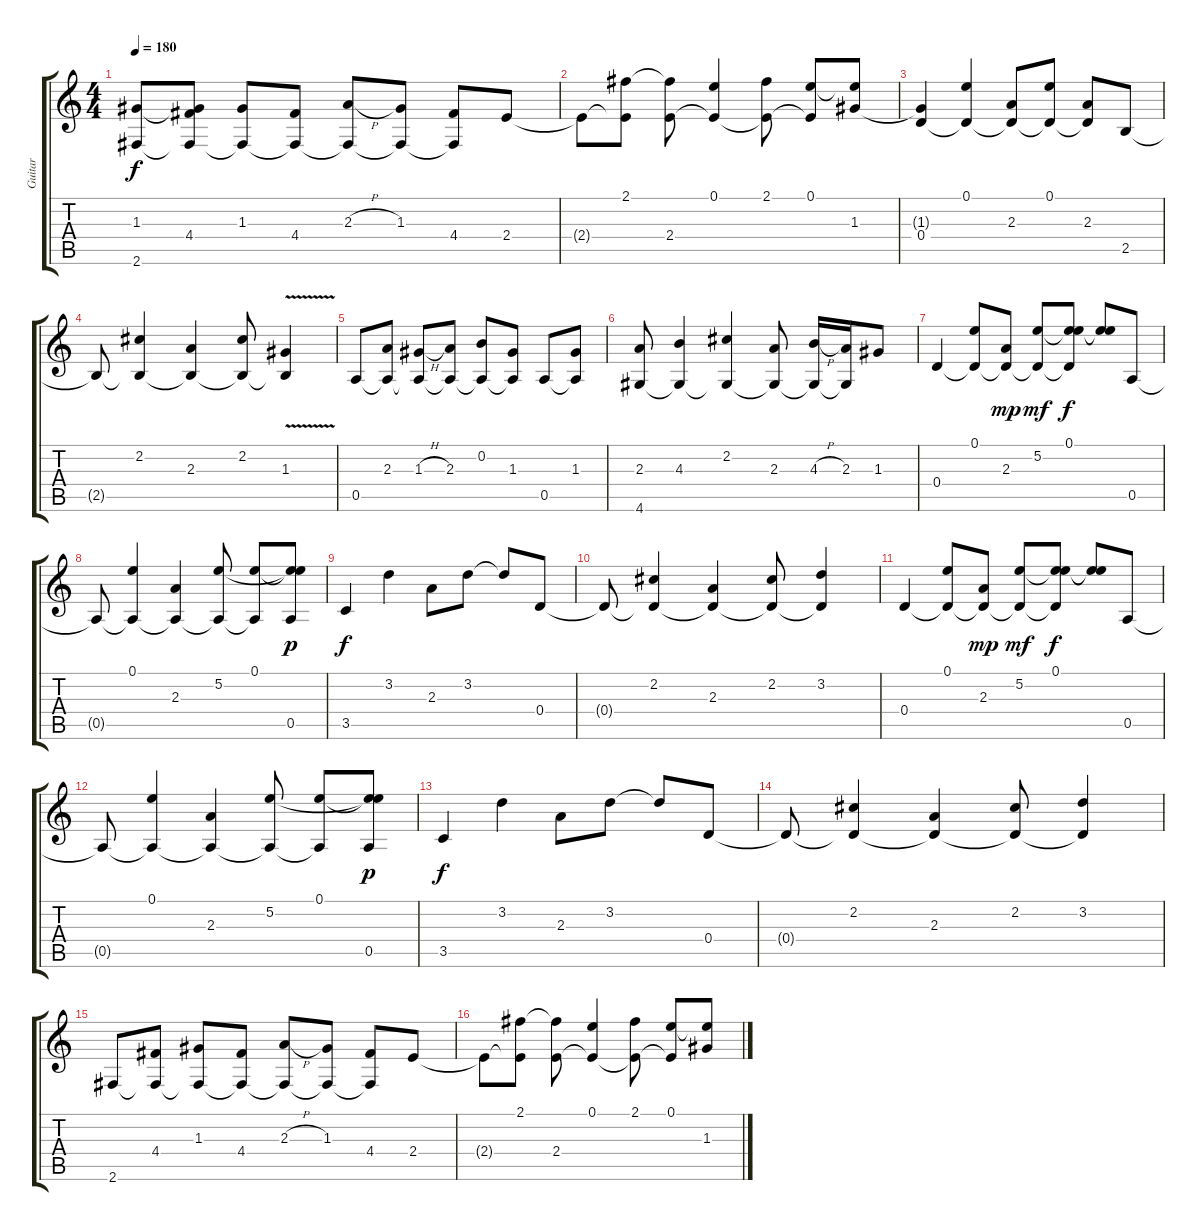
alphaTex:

\track ("Guitar" "Guitar") {instrument acousticguitarsteel}
\staff {score tabs}
\tuning (E4 B3 G3 D3 A2 E2) {hide}
\ts (4 4)
\tempo 180
\clef g2
\ks c
(1.3{t} 2.6).8{dy f} (1.3{t} 4.4 2.6{t}).8 (1.3 2.6{t}).8 (4.4 2.6{t}).8 (2.3{h} 2.6{t}).8 (1.3 2.6{t}).8 (4.4 2.6{t}).8 2.4.8 |
2.4{t}.8 (2.1 2.4{t}).8 (2.1{t} 2.4).8 (0.1 2.4{t}).4 (2.1 2.4{t}).8 (0.1 2.4{t}).8 (0.1{t} 1.3).8 |
(1.3{t} 0.4).4 (0.1 0.4{t}).4 (2.3 0.4{t}).8 (0.1 0.4{t}).8 (2.3 0.4{t}).8 2.5.8 |
2.5{t}.8 (2.2 2.5{t}).4 (2.3 2.5{t}).4 (2.2 2.5{t}).8 (1.3{v} 2.5{t}).4 |
0.5.8 (2.3 0.5{t}).8 (1.3{h} 0.5{t}).8 (2.3 0.5{t}).8 (0.2 0.5{t}).8 (1.3 0.5{t}).8 0.5.8 (1.3 0.5{t}).8 |
(2.3 4.6).8 (4.3 4.6{t}).4 (2.2 4.6{t}).4 (2.3 4.6{t}).8 (4.3{h} 4.6{t}).16 (2.3 4.6{t}).16 1.3.8 |
0.4.4 (0.1 0.4{t}).8 (2.3 0.4{t}).8{dy mp} (5.2 0.4{t}).8{dy mf} (0.1 5.2{t} 0.4{t}).8{dy f} (0.1{t} 5.2{t}).8 0.5.8 |
0.5{t}.8 (0.1 0.5{t}).4 (2.3 0.5{t}).4 (5.2 0.5{t}).8 (0.1 0.5{t}).8 (0.1{t} 5.2{t} 0.5).8{dy p} |
3.5.4{dy f} 3.2.4 2.3.8 3.2.8 3.2{t}.8 0.4.8 |
0.4{t}.8 (2.2 0.4{t}).4 (2.3 0.4{t}).4 (2.2 0.4{t}).8 (3.2 0.4{t}).4 |
0.4.4 (0.1 0.4{t}).8 (2.3 0.4{t}).8{dy mp} (5.2 0.4{t}).8{dy mf} (0.1 5.2{t} 0.4{t}).8{dy f} (0.1{t} 5.2{t}).8 0.5.8 |
0.5{t}.8 (0.1 0.5{t}).4 (2.3 0.5{t}).4 (5.2 0.5{t}).8 (0.1 0.5{t}).8 (0.1{t} 5.2{t} 0.5).8{dy p} |
3.5.4{dy f} 3.2.4 2.3.8 3.2.8 3.2{t}.8 0.4.8 |
0.4{t}.8 (2.2 0.4{t}).4 (2.3 0.4{t}).4 (2.2 0.4{t}).8 (3.2 0.4{t}).4 |
2.6.8 (4.4 2.6{t}).8 (1.3 2.6{t}).8 (4.4 2.6{t}).8 (2.3{h} 2.6{t}).8 (1.3 2.6{t}).8 (4.4 2.6{t}).8 2.4.8 |
2.4{t}.8 (2.1 2.4{t}).8 (2.1{t} 2.4).8 (0.1 2.4{t}).4 (2.1 2.4{t}).8 (0.1 2.4{t}).8 (0.1{t} 1.3).8
